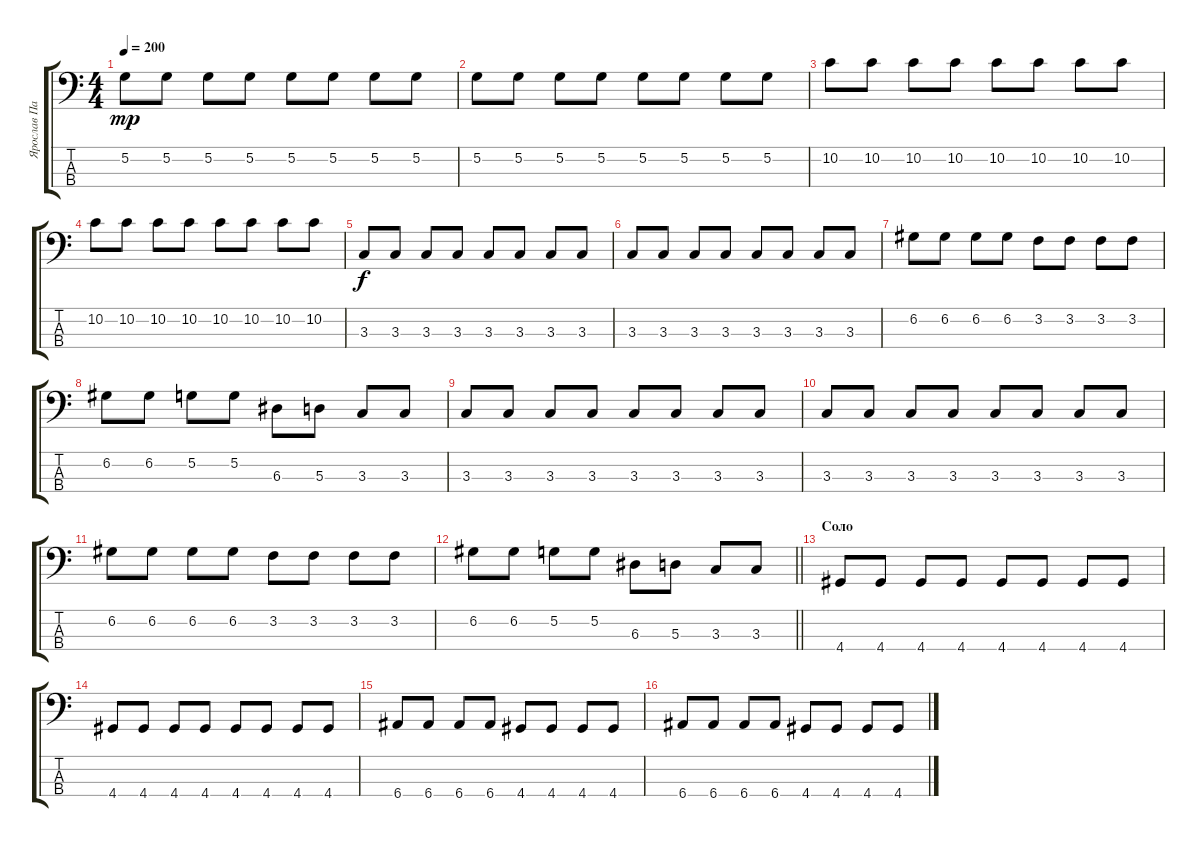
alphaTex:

\track ("Ярослав Пастухов" "Ярослав Па") {instrument electricbassfinger}
\staff {score tabs}
\tuning (G2 D2 A1 E1) {hide}
\ts (4 4)
\tempo 200
\clef f4
\ks c
5.2.8{dy mp} 5.2.8 5.2.8 5.2.8 5.2.8 5.2.8 5.2.8 5.2.8 |
5.2.8 5.2.8 5.2.8 5.2.8 5.2.8 5.2.8 5.2.8 5.2.8 |
10.2.8 10.2.8 10.2.8 10.2.8 10.2.8 10.2.8 10.2.8 10.2.8 |
10.2.8 10.2.8 10.2.8 10.2.8 10.2.8 10.2.8 10.2.8 10.2.8 |
3.3.8{dy f} 3.3.8 3.3.8 3.3.8 3.3.8 3.3.8 3.3.8 3.3.8 |
3.3.8 3.3.8 3.3.8 3.3.8 3.3.8 3.3.8 3.3.8 3.3.8 |
6.2.8 6.2.8 6.2.8 6.2.8 3.2.8 3.2.8 3.2.8 3.2.8 |
6.2.8 6.2.8 5.2.8 5.2.8 6.3.8 5.3.8 3.3.8 3.3.8 |
3.3.8 3.3.8 3.3.8 3.3.8 3.3.8 3.3.8 3.3.8 3.3.8 |
3.3.8 3.3.8 3.3.8 3.3.8 3.3.8 3.3.8 3.3.8 3.3.8 |
6.2.8 6.2.8 6.2.8 6.2.8 3.2.8 3.2.8 3.2.8 3.2.8 |
\barLineRight lightlight
6.2.8 6.2.8 5.2.8 5.2.8 6.3.8 5.3.8 3.3.8 3.3.8 |
\section ("" "Соло")
4.4.8 4.4.8 4.4.8 4.4.8 4.4.8 4.4.8 4.4.8 4.4.8 |
4.4.8 4.4.8 4.4.8 4.4.8 4.4.8 4.4.8 4.4.8 4.4.8 |
6.4.8 6.4.8 6.4.8 6.4.8 4.4.8 4.4.8 4.4.8 4.4.8 |
6.4.8 6.4.8 6.4.8 6.4.8 4.4.8 4.4.8 4.4.8 4.4.8
